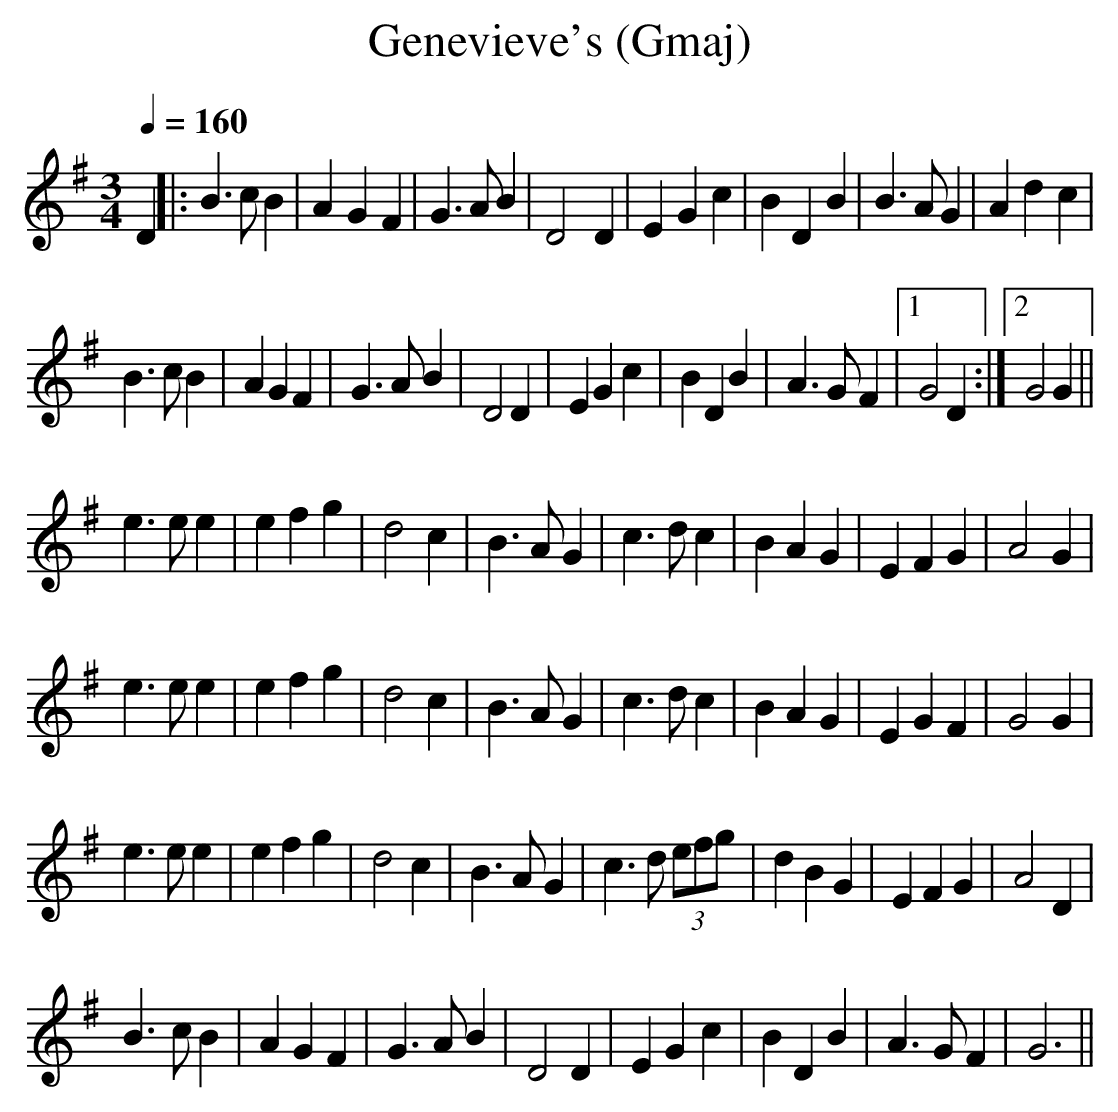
X:1
T:Genevieve's (Gmaj)
Q:1/4=160
M:3/4
L:1/8
K:Gmaj
D2|:B3cB2|A2G2F2|G3AB2|D4D2|E2G2c2|B2D2B2|B3AG2|A2d2c2|
B3cB2|A2G2F2|G3AB2|D4D2|E2G2c2|B2D2B2|A3GF2|1G4D2:|2G4G2||
e3ee2|e2f2g2|d4c2|B3AG2|c3dc2|B2A2G2|E2F2G2|A4G2|
e3ee2|e2f2g2|d4c2|B3AG2|c3dc2|B2A2G2|E2G2F2|G4G2|
e3ee2|e2f2g2|d4c2|B3AG2|c3d (3efg|d2B2G2|E2F2G2|A4D2|
B3cB2|A2G2F2|G3AB2|D4D2|E2G2c2|B2D2B2|A3GF2|G6||
